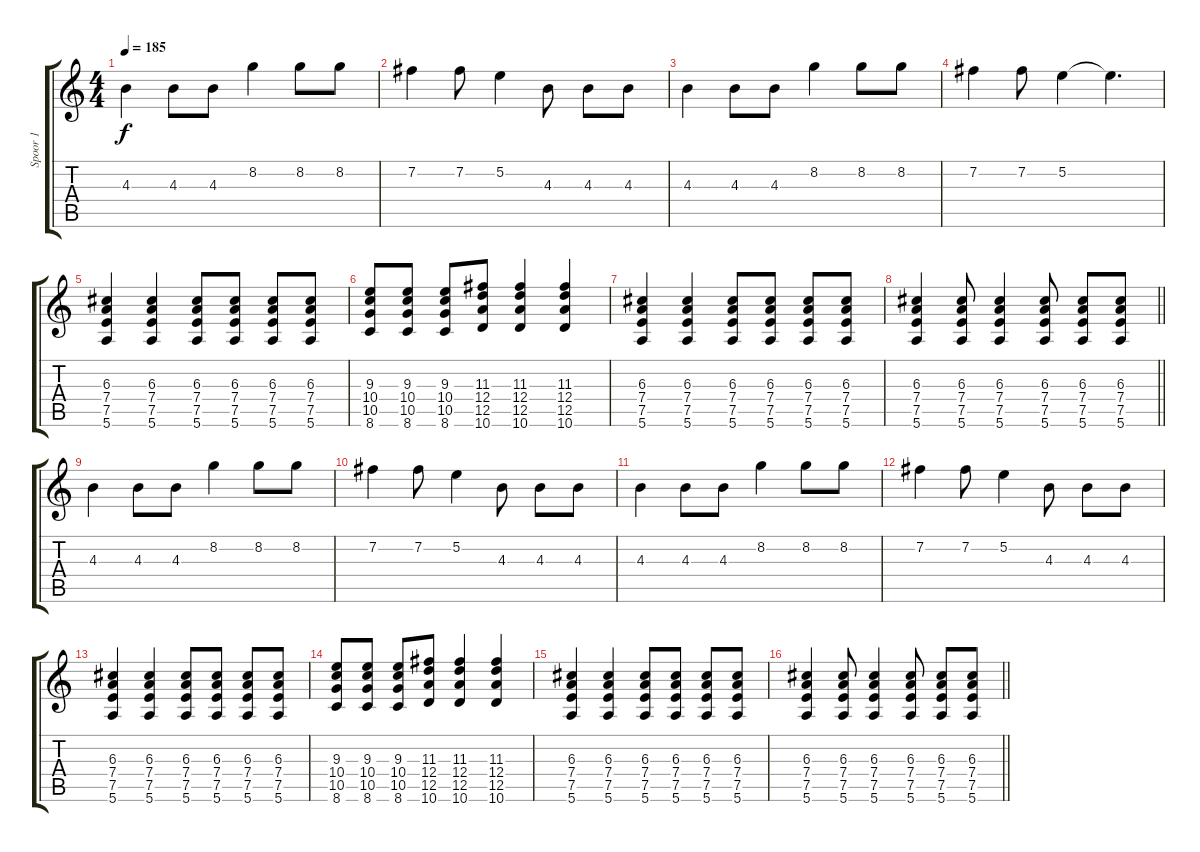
\track ("Spoor 1" "Spoor 1") {instrument overdrivenguitar}
\staff {score tabs}
\tuning (E4 B3 G3 D3 A2 E2) {hide}
\ts (4 4)
\tempo 185
\clef g2
\ks c
4.3.4{dy f} 4.3.8 4.3.8 8.2.4 8.2.8 8.2.8 |
7.2.4 7.2.8 5.2.4 4.3.8 4.3.8 4.3.8 |
4.3.4 4.3.8 4.3.8 8.2.4 8.2.8 8.2.8 |
7.2.4 7.2.8 5.2.4 5.2{t}.4{d} |
(6.3 7.4 7.5 5.6).4 (6.3 7.4 7.5 5.6).4 (6.3 7.4 7.5 5.6).8 (6.3 7.4 7.5 5.6).8 (6.3 7.4 7.5 5.6).8 (6.3 7.4 7.5 5.6).8 |
(9.3 10.4 10.5 8.6).8 (9.3 10.4 10.5 8.6).8 (9.3 10.4 10.5 8.6).8 (11.3 12.4 12.5 10.6).8 (11.3 12.4 12.5 10.6).4 (11.3 12.4 12.5 10.6).4 |
(6.3 7.4 7.5 5.6).4 (6.3 7.4 7.5 5.6).4 (6.3 7.4 7.5 5.6).8 (6.3 7.4 7.5 5.6).8 (6.3 7.4 7.5 5.6).8 (6.3 7.4 7.5 5.6).8 |
\barLineRight lightlight
(6.3 7.4 7.5 5.6).4 (6.3 7.4 7.5 5.6).8 (6.3 7.4 7.5 5.6).4 (6.3 7.4 7.5 5.6).8 (6.3 7.4 7.5 5.6).8 (6.3 7.4 7.5 5.6).8 |
4.3.4 4.3.8 4.3.8 8.2.4 8.2.8 8.2.8 |
7.2.4 7.2.8 5.2.4 4.3.8 4.3.8 4.3.8 |
4.3.4 4.3.8 4.3.8 8.2.4 8.2.8 8.2.8 |
7.2.4 7.2.8 5.2.4 4.3.8 4.3.8 4.3.8 |
(6.3 7.4 7.5 5.6).4 (6.3 7.4 7.5 5.6).4 (6.3 7.4 7.5 5.6).8 (6.3 7.4 7.5 5.6).8 (6.3 7.4 7.5 5.6).8 (6.3 7.4 7.5 5.6).8 |
(9.3 10.4 10.5 8.6).8 (9.3 10.4 10.5 8.6).8 (9.3 10.4 10.5 8.6).8 (11.3 12.4 12.5 10.6).8 (11.3 12.4 12.5 10.6).4 (11.3 12.4 12.5 10.6).4 |
(6.3 7.4 7.5 5.6).4 (6.3 7.4 7.5 5.6).4 (6.3 7.4 7.5 5.6).8 (6.3 7.4 7.5 5.6).8 (6.3 7.4 7.5 5.6).8 (6.3 7.4 7.5 5.6).8 |
\barLineRight lightlight
(6.3 7.4 7.5 5.6).4 (6.3 7.4 7.5 5.6).8 (6.3 7.4 7.5 5.6).4 (6.3 7.4 7.5 5.6).8 (6.3 7.4 7.5 5.6).8 (6.3 7.4 7.5 5.6).8
